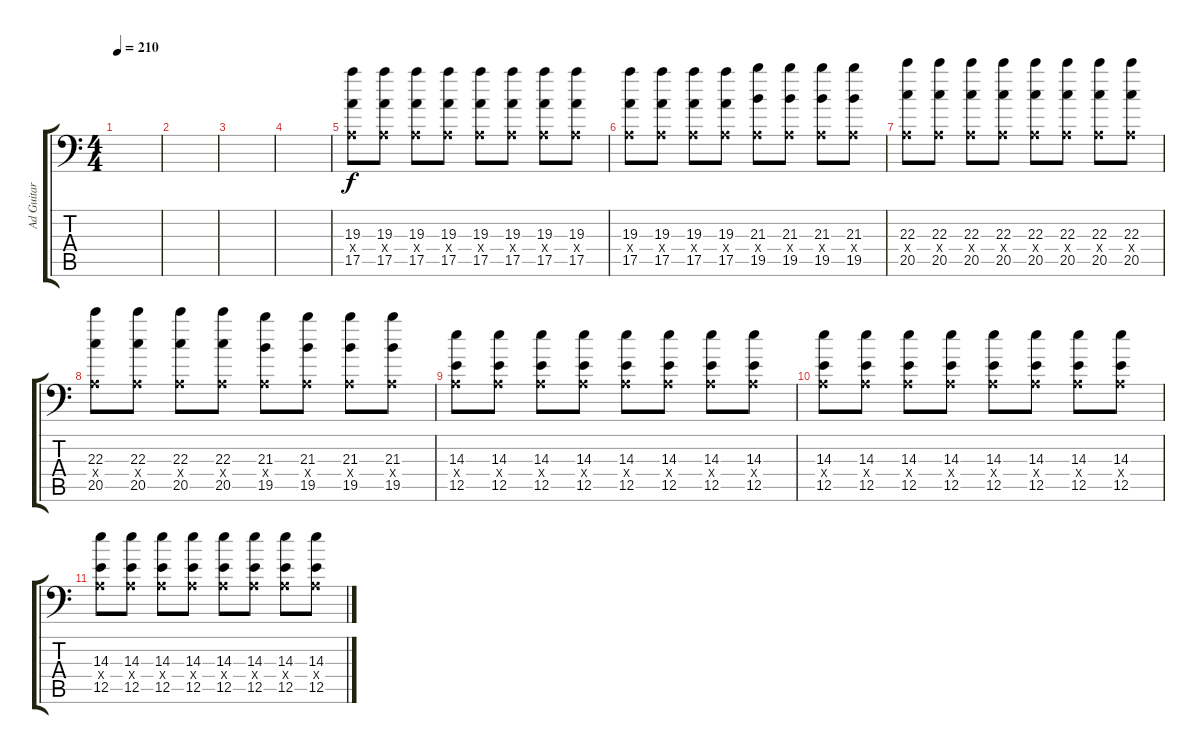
\track ("Ad Guitar" "Ad Guitar") {instrument distortionguitar}
\staff {score tabs}
\tuning (B3 Gb3 D3 A2 E2 A1) {hide}
\ts (4 4)
\tempo 210
\clef f4
\ks c
|
|
|
|
(19.3 0.4{x} 17.5).8 (19.3 0.4{x} 17.5).8 (19.3 0.4{x} 17.5).8 (19.3 0.4{x} 17.5).8 (19.3 0.4{x} 17.5).8 (19.3 0.4{x} 17.5).8 (19.3 0.4{x} 17.5).8 (19.3 0.4{x} 17.5).8 |
(19.3 0.4{x} 17.5).8 (19.3 0.4{x} 17.5).8 (19.3 0.4{x} 17.5).8 (19.3 0.4{x} 17.5).8 (21.3 0.4{x} 19.5).8 (21.3 0.4{x} 19.5).8 (21.3 0.4{x} 19.5).8 (21.3 0.4{x} 19.5).8 |
(22.3 0.4{x} 20.5).8 (22.3 0.4{x} 20.5).8 (22.3 0.4{x} 20.5).8 (22.3 0.4{x} 20.5).8 (22.3 0.4{x} 20.5).8 (22.3 0.4{x} 20.5).8 (22.3 0.4{x} 20.5).8 (22.3 0.4{x} 20.5).8 |
(22.3 0.4{x} 20.5).8 (22.3 0.4{x} 20.5).8 (22.3 0.4{x} 20.5).8 (22.3 0.4{x} 20.5).8 (21.3 0.4{x} 19.5).8 (21.3 0.4{x} 19.5).8 (21.3 0.4{x} 19.5).8 (21.3 0.4{x} 19.5).8 |
(14.3 0.4{x} 12.5).8 (14.3 0.4{x} 12.5).8 (14.3 0.4{x} 12.5).8 (14.3 0.4{x} 12.5).8 (14.3 0.4{x} 12.5).8 (14.3 0.4{x} 12.5).8 (14.3 0.4{x} 12.5).8 (14.3 0.4{x} 12.5).8 |
(14.3 0.4{x} 12.5).8 (14.3 0.4{x} 12.5).8 (14.3 0.4{x} 12.5).8 (14.3 0.4{x} 12.5).8 (14.3 0.4{x} 12.5).8 (14.3 0.4{x} 12.5).8 (14.3 0.4{x} 12.5).8 (14.3 0.4{x} 12.5).8 |
(14.3 0.4{x} 12.5).8 (14.3 0.4{x} 12.5).8 (14.3 0.4{x} 12.5).8 (14.3 0.4{x} 12.5).8 (14.3 0.4{x} 12.5).8 (14.3 0.4{x} 12.5).8 (14.3 0.4{x} 12.5).8 (14.3 0.4{x} 12.5).8
